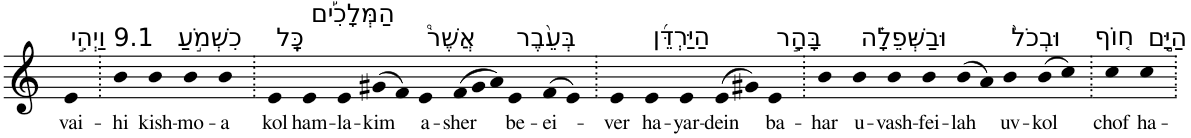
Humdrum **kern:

**kern	**text
*part1	*part1
*staff1	*staff1
*I"Piano	*
*I'Pno	*
*clefG2	*
*k[]	*
=1	=1
!LO:TX:a:t=9.1 וַיְהִ֣י	!
!	!LO:LY:b
4e	vai-
=2.	=2.
!	!LO:LY:b
4b	-hi
!LO:TX:a:t=כִשְׁמֹ֣עַ	!
!	!LO:LY:b
4b	kish-
!	!LO:LY:b
4b	-mo-
!	!LO:LY:b
4b	-a
=3.	=3.
!LO:TX:a:t=כָּֽל	!
!	!LO:LY:b
4e	kol
!LO:TX:a:t=הַמְּלָכִ֡ים	!
!	!LO:LY:b
4e	ham-
!	!LO:LY:b
4e	-la-
!	!LO:LY:b
(>8g#X	-kim
8f)	.
!LO:TX:a:t=אֲשֶׁר֩	!
!	!LO:LY:b
4e	a-
*Xtuplet	*
!	!LO:LY:b
(>12f	-sher
12g#	.
12a)	.
!LO:TX:a:t=בְּעֵ֨בֶר	!
!	!LO:LY:b
4e	be-
!	!LO:LY:b
(>8f	-ei-
8e)	.
=4.	=4.
!	!LO:LY:b
4e	-ver
!LO:TX:a:t=הַיַּרְדֵּ֜ן	!
!	!LO:LY:b
4e	ha-
!	!LO:LY:b
4e	-yar-
!	!LO:LY:b
(>8e	-dein
8g#X)	.
!LO:TX:a:t=בָּהָ֣ר	!
!	!LO:LY:b
4e	ba-
=5.	=5.
!	!LO:LY:b
4b	-har
!LO:TX:a:t=וּבַשְּׁפֵלָ֗ה	!
!	!LO:LY:b
4b	u-
!	!LO:LY:b
4b	-vash-
!	!LO:LY:b
4b	-fei-
!	!LO:LY:b
(>8b	-lah
8a)	.
!LO:TX:a:t=וּבְכֹל֙	!
!	!LO:LY:b
4b	uv-
!	!LO:LY:b
(>8b	-kol
8cc)	.
=6.	=6.
!LO:TX:a:t=ח֚וֹף	!
!	!LO:LY:b
4cc	chof
!LO:TX:a:t=הַיָּ֣ם	!
!	!LO:LY:b
4cc	ha-
=.	=.
*-	*-
